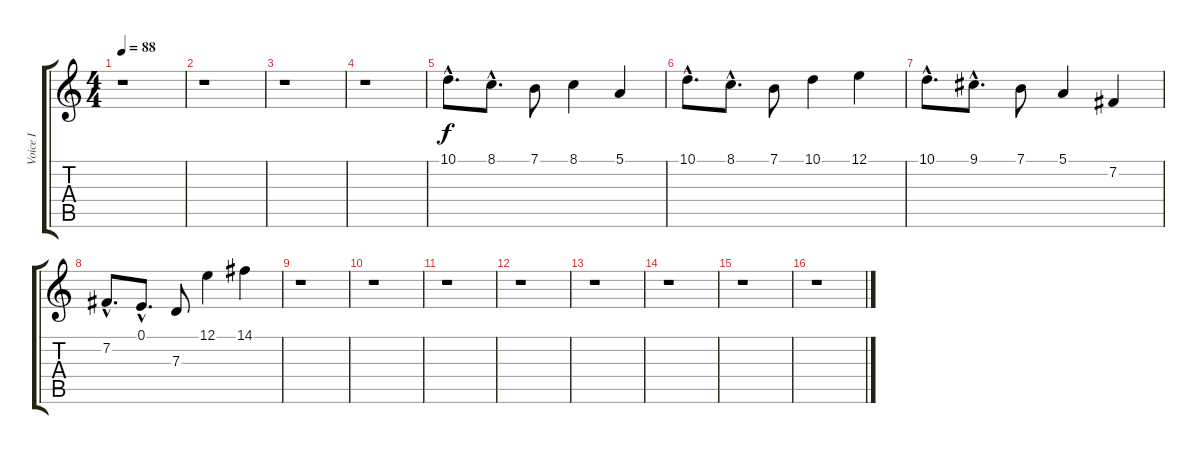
\track ("Voice I" "Voice I") {instrument choiraahs}
\staff {score tabs}
\tuning (E4 B3 G3 D3 A2 E2) {hide}
\ts (4 4)
\tempo 88
\clef g2
\ks c
r.1{dy f} |
r.1 |
r.1 |
r.1 |
10.1{hac}.8{d} 8.1{hac}.8{d} 7.1.8 8.1.4 5.1.4 |
10.1{hac}.8{d} 8.1{hac}.8{d} 7.1.8 10.1.4 12.1.4 |
10.1{hac}.8{d} 9.1{hac}.8{d} 7.1.8 5.1.4 7.2.4 |
7.2{hac}.8{d} 0.1{hac}.8{d} 7.3.8 12.1.4 14.1.4 |
r.1 |
r.1 |
r.1 |
r.1 |
r.1 |
r.1 |
r.1 |
r.1
